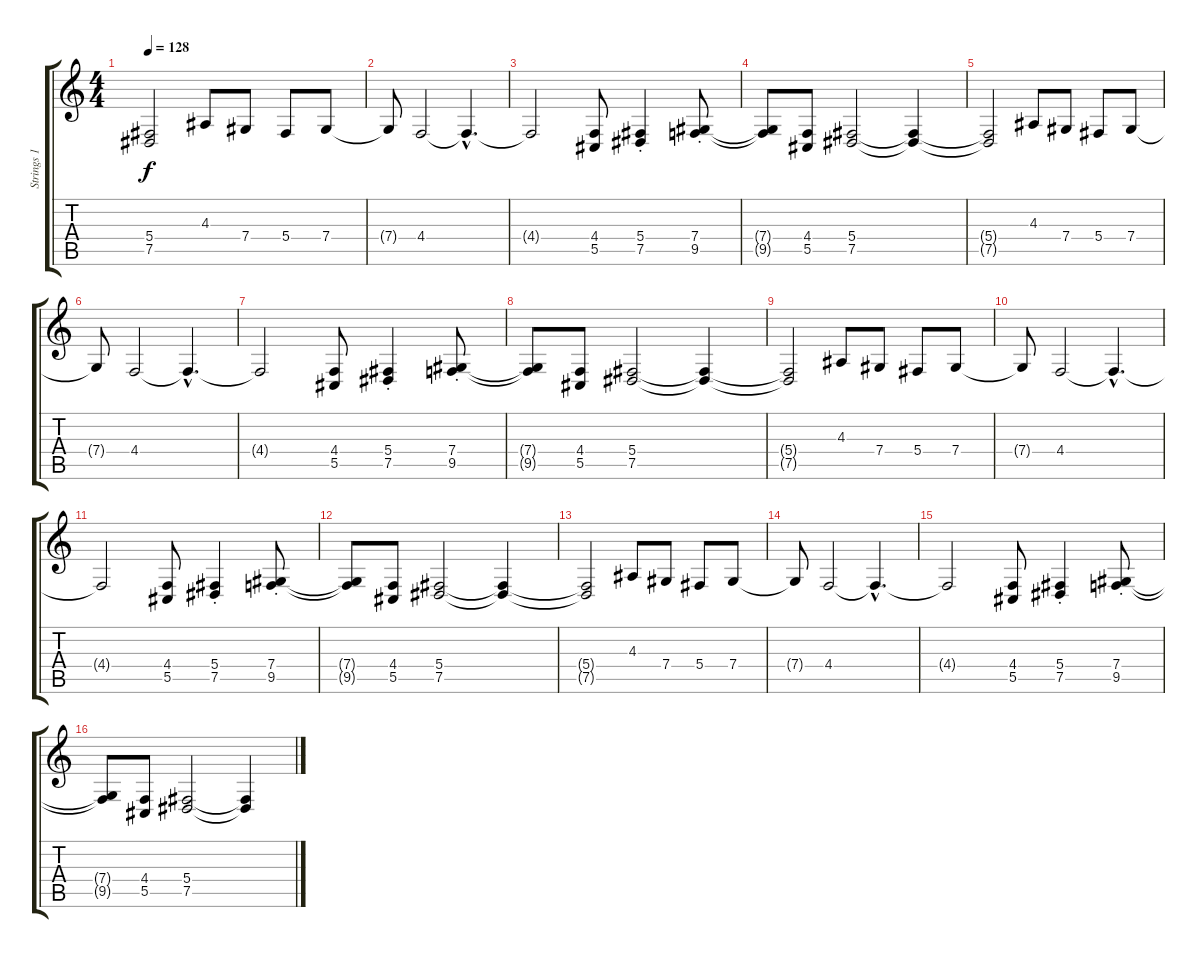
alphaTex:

\track ("Strings 1" "Strings 1") {instrument stringensemble1}
\staff {score tabs}
\tuning (Eb4 Bb3 Gb3 Db3 Ab2 Eb2) {hide}
\ts (4 4)
\tempo 128
\clef g2
\ks c
(5.4{t} 7.5{t}).2{dy f} 4.3.8{volume 10} 7.4.8 5.4.8 7.4.8 |
7.4{t}.8 4.4.2 4.4{hac t}.4{d} |
4.4{t}.2 (4.4 5.5).8 (5.4{st} 7.5{st}).4 (7.4{st} 9.5{st}).8 |
(7.4{t} 9.5{t}).8 (4.4 5.5).8 (5.4 7.5).2 (5.4{t} 7.5{t}).4 |
(5.4{t} 7.5{t}).2 4.3.8 7.4.8 5.4.8 7.4.8 |
7.4{t}.8 4.4.2 4.4{hac t}.4{d} |
4.4{t}.2 (4.4 5.5).8 (5.4{st} 7.5{st}).4 (7.4{st} 9.5{st}).8 |
(7.4{t} 9.5{t}).8 (4.4 5.5).8 (5.4 7.5).2 (5.4{t} 7.5{t}).4 |
(5.4{t} 7.5{t}).2 4.3.8 7.4.8 5.4.8 7.4.8 |
7.4{t}.8 4.4.2 4.4{hac t}.4{d} |
4.4{t}.2 (4.4 5.5).8 (5.4{st} 7.5{st}).4 (7.4{st} 9.5{st}).8 |
(7.4{t} 9.5{t}).8 (4.4 5.5).8 (5.4 7.5).2 (5.4{t} 7.5{t}).4 |
(5.4{t} 7.5{t}).2 4.3.8 7.4.8 5.4.8 7.4.8 |
7.4{t}.8 4.4.2 4.4{hac t}.4{d} |
4.4{t}.2 (4.4 5.5).8 (5.4{st} 7.5{st}).4 (7.4{st} 9.5{st}).8 |
(7.4{t} 9.5{t}).8 (4.4 5.5).8 (5.4 7.5).2 (5.4{t} 7.5{t}).4
